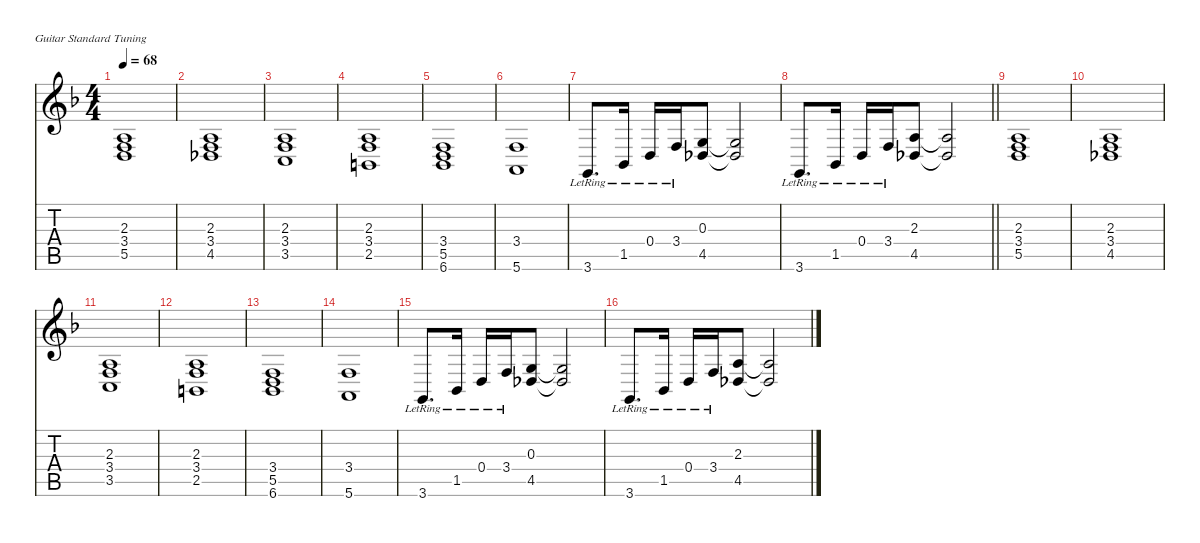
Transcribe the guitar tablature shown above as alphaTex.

\defaultSystemsLayout 4
\hideDynamics
\bracketExtendMode nobrackets
\singleTrackTrackNamePolicy hidden
\multiTrackTrackNamePolicy hidden
\firstSystemTrackNameMode fullname
\firstSystemTrackNameOrientation horizontal
\otherSystemsTrackNameOrientation horizontal
\track ("Keys" "Keys") {instrument electricpiano1}
\staff {score tabs}
\tuning (E4 B3 G3 D3 A2 E2)
\ts (4 4)
\tempo 68
\clef g2
\ks dminor
(2.3{acc forcenatural} 3.4{acc forcenatural} 5.5{acc forcenatural}).1{dy mf beam Up} |
(2.3{acc forcenatural} 3.4{acc forcenatural} 4.5{acc b}).1{beam Up} |
(2.3{acc forcenatural} 3.4{acc forcenatural} 3.5{acc forcenatural}).1{beam Up} |
(2.3{acc forcenatural} 3.4{acc forcenatural} 2.5{acc forcenatural}).1{beam Up} |
(3.4{acc forcenatural} 5.5{acc forcenatural} 6.6{acc b}).1{beam Up} |
(3.4{acc forcenatural} 5.6{acc forcenatural}).1{beam Up} |
3.6{lr acc forcenatural}.8{d beam Up} 1.5{lr acc b}.16{beam Up} 0.4{lr acc forcenatural}.16{beam Up} 3.4{lr acc forcenatural}.16{beam Up} (0.3{acc forcenatural} 4.5{acc b}).8{beam Up} (0.3{t acc forcenatural} 4.5{t acc b}).2{beam Up} |
\barLineRight lightlight
3.6{lr acc forcenatural}.8{d beam Up} 1.5{lr acc b}.16{beam Up} 0.4{lr acc forcenatural}.16{beam Up} 3.4{lr acc forcenatural}.16{beam Up} (2.3{acc forcenatural} 4.5{acc b}).8{beam Up} (2.3{t acc forcenatural} 4.5{t acc b}).2{beam Up} |
(2.3{acc forcenatural} 3.4{acc forcenatural} 5.5{acc forcenatural}).1{beam Up} |
(2.3{acc forcenatural} 3.4{acc forcenatural} 4.5{acc b}).1{beam Up} |
(2.3{acc forcenatural} 3.4{acc forcenatural} 3.5{acc forcenatural}).1{beam Up} |
(2.3{acc forcenatural} 3.4{acc forcenatural} 2.5{acc forcenatural}).1{beam Up} |
(3.4{acc forcenatural} 5.5{acc forcenatural} 6.6{acc b}).1{beam Up} |
(3.4{acc forcenatural} 5.6{acc forcenatural}).1{beam Up} |
3.6{lr acc forcenatural}.8{d beam Up} 1.5{lr acc b}.16{beam Up} 0.4{lr acc forcenatural}.16{beam Up} 3.4{lr acc forcenatural}.16{beam Up} (0.3{acc forcenatural} 4.5{acc b}).8{beam Up} (0.3{t acc forcenatural} 4.5{t acc b}).2{beam Up} |
3.6{lr acc forcenatural}.8{d beam Up} 1.5{lr acc b}.16{beam Up} 0.4{lr acc forcenatural}.16{beam Up} 3.4{lr acc forcenatural}.16{beam Up} (2.3{acc forcenatural} 4.5{acc b}).8{beam Up} (2.3{t acc forcenatural} 4.5{t acc b}).2{beam Up}
